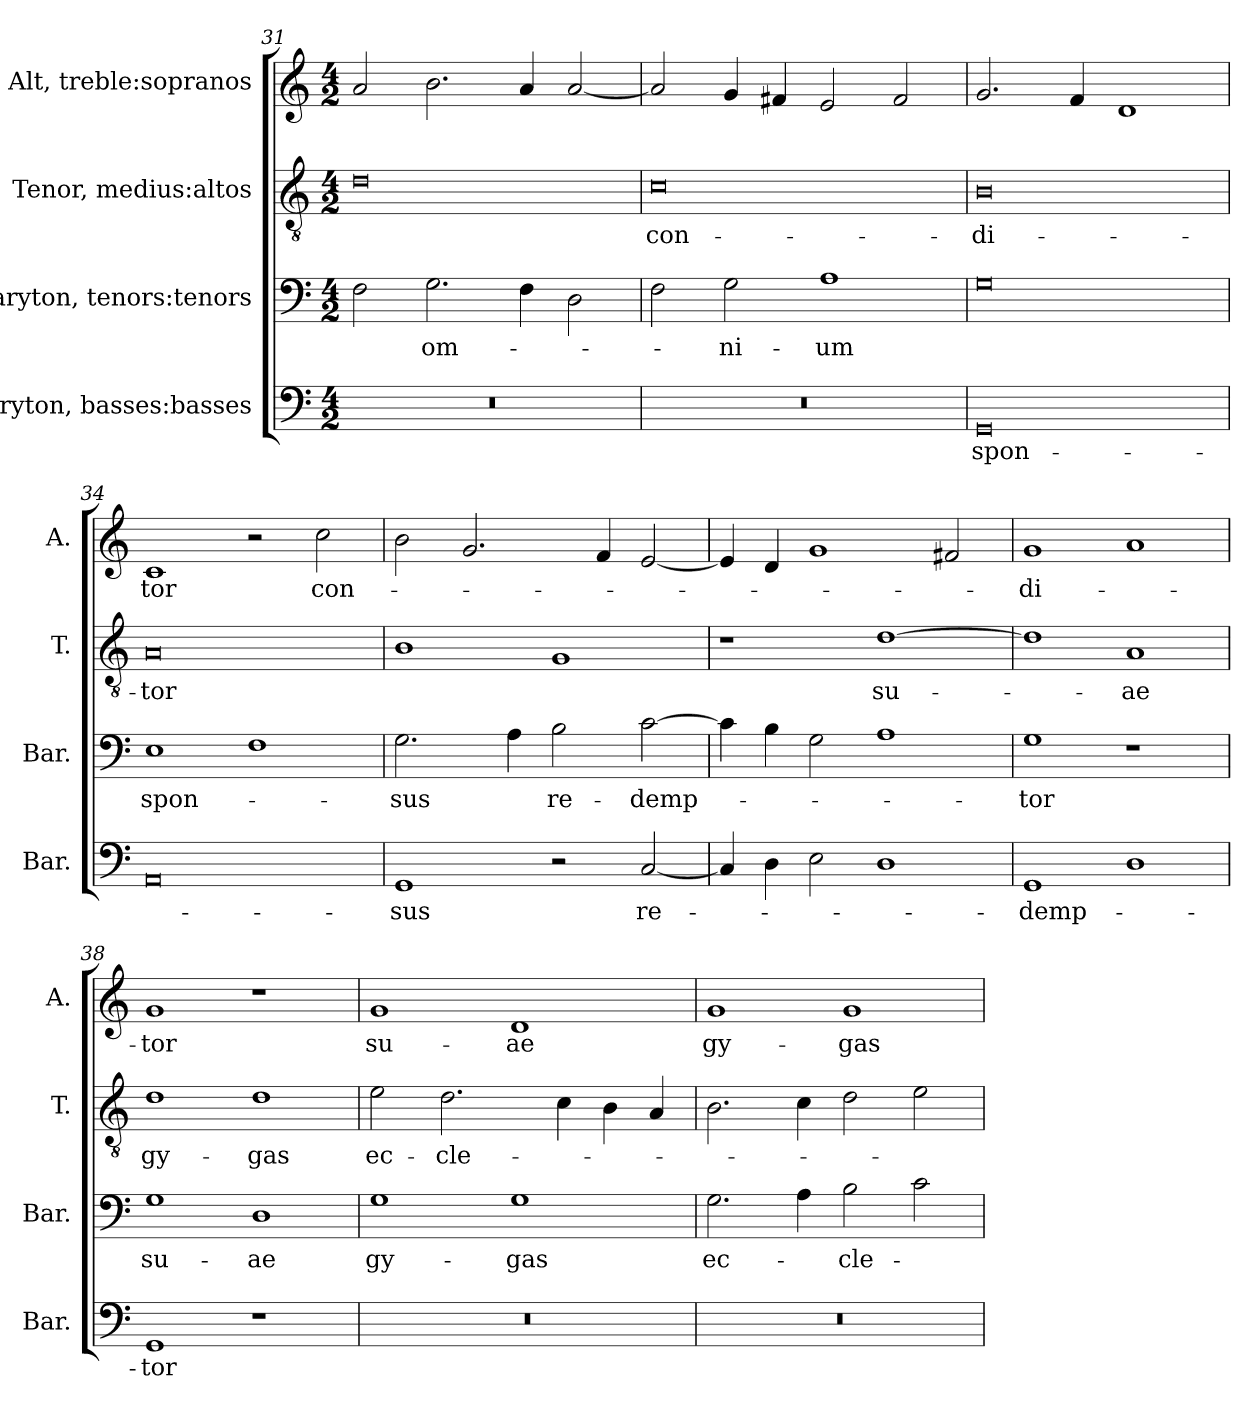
**kern	**text	**kern	**text	**kern	**text	**kern	**text
*part4	*part4	*part3	*part3	*part2	*part2	*part1	*part1
*staff4	*staff4	*staff3	*staff3	*staff2	*staff2	*staff1	*staff1
*I"Baryton, basses:basses	*	*I"Baryton, tenors:tenors	*	*I"Tenor, medius:altos	*	*I"Alt, treble:sopranos	*
*I'Bar.	*	*I'Bar.	*	*I'T.	*	*I'A.	*
!!LO:LB:g=z
*clefF4	*	*clefF4	*	*clefGv2	*	*clefG2	*
*k[]	*	*k[]	*	*k[]	*	*k[]	*
*M4/2	*	*M4/2	*	*M4/2	*	*M4/2	*
=31	=31	=31	=31	=31	=31	=31	=31
0r	.	2F\	.	0d	.	2a/	.
!	!	!	!LO:LY:b	!	!	!	!
.	.	2.G\	om-	.	.	2.b\	.
.	.	4F\	.	.	.	4a/	.
.	.	2D\	.	.	.	[2a/	.
=32	=32	=32	=32	=32	=32	=32	=32
!	!	!	!	!	!LO:LY:b	!	!
0r	.	2F\	.	0c	con-	2a/]	.
!	!	!	!LO:LY:b	!	!	!	!
.	.	2G\	-ni-	.	.	4g/	.
.	.	.	.	.	.	4f#X/	.
!	!	!	!LO:LY:b	!	!	!	!
.	.	1A	-um	.	.	2e/	.
.	.	.	.	.	.	2f#/	.
=33	=33	=33	=33	=33	=33	=33	=33
!	!LO:LY:b	!	!	!	!LO:LY:b	!	!
0GG	spon-	0G	.	0B	-di-	2.g/	.
.	.	.	.	.	.	4f/	.
.	.	.	.	.	.	1d	.
=34	=34	=34	=34	=34	=34	=34	=34
!	!	!	!LO:LY:b	!	!LO:LY:b	!	!LO:LY:b
0AA	.	1E	spon-	0A	-tor	1c	-tor
.	.	1F	.	.	.	2r	.
!	!	!	!	!	!	!	!LO:LY:b
.	.	.	.	.	.	2cc\	con-
=35	=35	=35	=35	=35	=35	=35	=35
!	!LO:LY:b	!	!LO:LY:b	!	!	!	!
1GG	-sus	2.G\	-sus	1B	.	2b\	.
.	.	.	.	.	.	2.g/	.
.	.	4A\	.	.	.	.	.
!	!	!	!LO:LY:b	!	!	!	!
2r	.	2B\	re-	1G	.	.	.
.	.	.	.	.	.	4f/	.
!	!LO:LY:b	!	!LO:LY:b	!	!	!	!
[2C/	re-	[2c\	-demp-	.	.	[2e/	.
=36	=36	=36	=36	=36	=36	=36	=36
4C/]	.	4c\]	.	1r	.	4e/]	.
4D\	.	4B\	.	.	.	4d/	.
2E\	.	2G\	.	.	.	1g	.
!	!	!	!	!	!LO:LY:b	!	!
1D	.	1A	.	[1d	su-	.	.
.	.	.	.	.	.	2f#X/	.
!!LO:PB:g=z
=37	=37	=37	=37	=37	=37	=37	=37
!	!LO:LY:b	!	!LO:LY:b	!	!	!	!LO:LY:b
1GG	-demp-	1G	-tor	1d]	.	1g	-di-
!	!	!	!	!	!LO:LY:b	!	!
1D	.	1r	.	1A	-ae	1a	.
=38	=38	=38	=38	=38	=38	=38	=38
!	!LO:LY:b	!	!LO:LY:b	!	!LO:LY:b	!	!LO:LY:b
1GG	-tor	1G	su-	1d	gy-	1g	-tor
!	!	!	!LO:LY:b	!	!LO:LY:b	!	!
1r	.	1D	-ae	1d	-gas	1r	.
=39	=39	=39	=39	=39	=39	=39	=39
!	!	!	!LO:LY:b	!	!LO:LY:b	!	!LO:LY:b
0r	.	1G	gy-	2e\	ec-	1g	su-
!	!	!	!	!	!LO:LY:b	!	!
.	.	.	.	2.d\	-cle-	.	.
!	!	!	!LO:LY:b	!	!	!	!LO:LY:b
.	.	1G	-gas	.	.	1d	-ae
.	.	.	.	4c\	.	.	.
.	.	.	.	4B\	.	.	.
.	.	.	.	4A/	.	.	.
=40	=40	=40	=40	=40	=40	=40	=40
!	!	!	!LO:LY:b	!	!	!	!LO:LY:b
0r	.	2.G\	ec-	2.B\	.	1g	gy-
.	.	4A\	.	4c\	.	.	.
!	!	!	!LO:LY:b	!	!	!	!LO:LY:b
.	.	2B\	-cle-	2d\	.	1g	-gas
.	.	2c\	.	2e\	.	.	.
=	=	=	=	=	=	=	=
*-	*-	*-	*-	*-	*-	*-	*-
